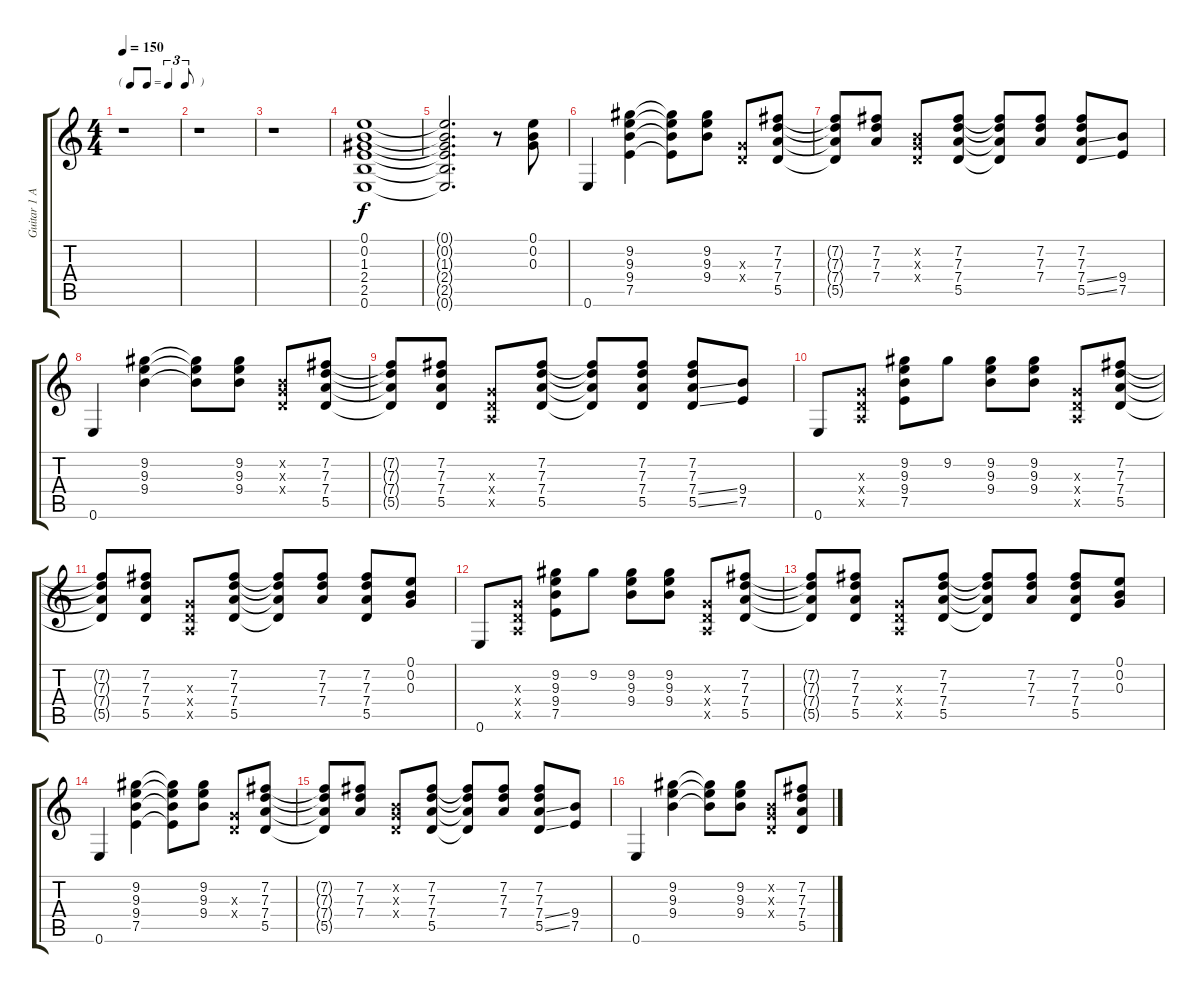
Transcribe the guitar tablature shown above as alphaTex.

\track ("Guitar 1 Ac" "Guitar 1 A") {instrument acousticguitarsteel}
\staff {score tabs}
\tuning (E4 B3 G3 D3 A2 E2) {hide}
\ts (4 4)
\tf triplet8th
\tempo 150
\clef g2
\ks c
r.1{dy f} |
r.1 |
r.1 |
(0.1 0.2 1.3 2.4 2.5 0.6).1 |
(0.1{t} 0.2{t} 1.3{t} 2.4{t} 2.5{t} 0.6{t}).2{d} r.8 (0.1 0.2 0.3).8 |
0.6.4 (9.2 9.3 9.4 7.5).4 (9.2{t} 9.3{t} 9.4{t} 7.5{t}).8 (9.2 9.3 9.4).8 (0.3{x} 0.4{x}).8 (7.2 7.3 7.4 5.5).8 |
(7.2{t} 7.3{t} 7.4{t} 5.5{t}).8 (7.2 7.3 7.4).8 (0.2{x} 0.3{x} 0.4{x}).8 (7.2 7.3 7.4 5.5).8 (7.2{t} 7.3{t} 7.4{t} 5.5{t}).8 (7.2 7.3 7.4).8 (7.2 7.3 7.4{ss} 5.5{ss}).8 (9.4 7.5).8 |
0.6.4 (9.2 9.3 9.4).4 (9.2{t} 9.3{t} 9.4{t}).8 (9.2 9.3 9.4).8 (0.2{x} 0.3{x} 0.4{x}).8 (7.2 7.3 7.4 5.5).8 |
(7.2{t} 7.3{t} 7.4{t} 5.5{t}).8 (7.2 7.3 7.4 5.5).8 (0.3{x} 0.4{x} 0.5{x}).8 (7.2 7.3 7.4 5.5).8 (7.2{t} 7.3{t} 7.4{t} 5.5{t}).8 (7.2 7.3 7.4 5.5).8 (7.2 7.3 7.4{ss} 5.5{ss}).8 (9.4 7.5).8 |
0.6.8 (0.3{x} 0.4{x} 0.5{x}).8 (9.2 9.3 9.4 7.5).8 9.2.8 (9.2 9.3 9.4).8 (9.2 9.3 9.4).8 (0.3{x} 0.4{x} 0.5{x}).8 (7.2 7.3 7.4 5.5).8 |
(7.2{t} 7.3{t} 7.4{t} 5.5{t}).8 (7.2 7.3 7.4 5.5).8 (0.3{x} 0.4{x} 0.5{x}).8 (7.2 7.3 7.4 5.5).8 (7.2{t} 7.3{t} 7.4{t} 5.5{t}).8 (7.2 7.3 7.4).8 (7.2 7.3 7.4 5.5).8 (0.1 0.2 0.3).8 |
0.6.8 (0.3{x} 0.4{x} 0.5{x}).8 (9.2 9.3 9.4 7.5).8 9.2.8 (9.2 9.3 9.4).8 (9.2 9.3 9.4).8 (0.3{x} 0.4{x} 0.5{x}).8 (7.2 7.3 7.4 5.5).8 |
(7.2{t} 7.3{t} 7.4{t} 5.5{t}).8 (7.2 7.3 7.4 5.5).8 (0.3{x} 0.4{x} 0.5{x}).8 (7.2 7.3 7.4 5.5).8 (7.2{t} 7.3{t} 7.4{t} 5.5{t}).8 (7.2 7.3 7.4).8 (7.2 7.3 7.4 5.5).8 (0.1 0.2 0.3).8 |
0.6.4 (9.2 9.3 9.4 7.5).4 (9.2{t} 9.3{t} 9.4{t} 7.5{t}).8 (9.2 9.3 9.4).8 (0.3{x} 0.4{x}).8 (7.2 7.3 7.4 5.5).8 |
(7.2{t} 7.3{t} 7.4{t} 5.5{t}).8 (7.2 7.3 7.4).8 (0.2{x} 0.3{x} 0.4{x}).8 (7.2 7.3 7.4 5.5).8 (7.2{t} 7.3{t} 7.4{t} 5.5{t}).8 (7.2 7.3 7.4).8 (7.2 7.3 7.4{ss} 5.5{ss}).8 (9.4 7.5).8 |
0.6.4 (9.2 9.3 9.4).4 (9.2{t} 9.3{t} 9.4{t}).8 (9.2 9.3 9.4).8 (0.2{x} 0.3{x} 0.4{x}).8 (7.2 7.3 7.4 5.5).8
